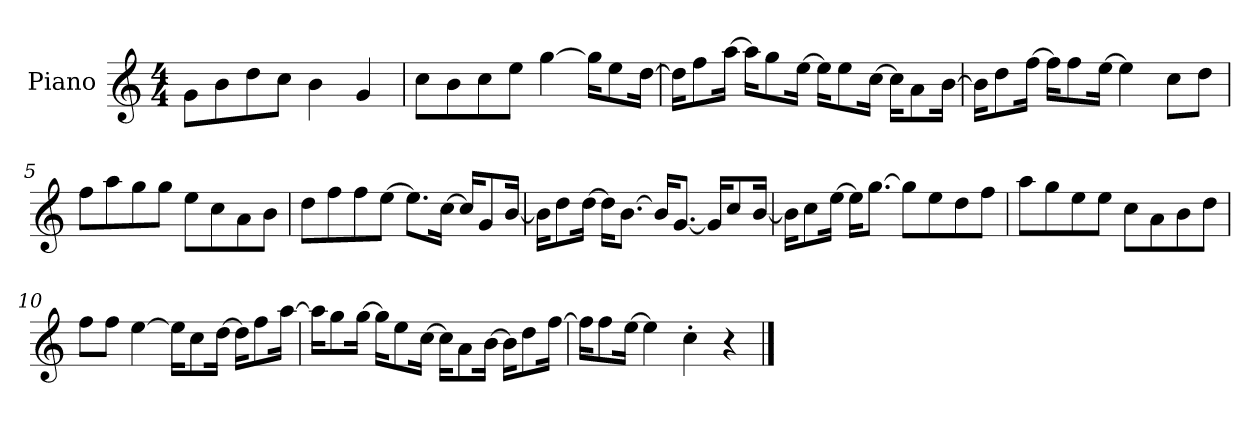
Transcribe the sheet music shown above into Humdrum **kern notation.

**kern
*part1
*staff1
*I"Piano
*I'P-no
*clefG2
*k[]
*M4/4
*MM90
=1
8g\L
8b\
8dd\
8cc\J
4b\
4g/
=2
8cc\L
8b\
8cc\
8ee\J
[4gg\
16gg\KL]
8ee\
[16dd\Jk
=3
16dd\KL]
8ff\
[16aa\Jk
16aa\KL]
8gg\
[16ee\Jk
16ee\KL]
8ee\
[16cc\Jk
16cc\KL]
8a\
[16b\Jk
=4
16b\KL]
8dd\
[16ff\Jk
16ff\KL]
8ff\
[16ee\Jk
4ee\]
8cc\L
8dd\J
!!LO:LB:g=z
=5
8ff\L
8aa\
8gg\
8gg\J
8ee\L
8cc\
8a\
8b\J
=6
8dd\L
8ff\
8ff\
[8ee\J
8.ee\L]
[16cc\Jk
16cc/KL]
8g/
[16b/Jk
=7
16b\KL]
8dd\
[16dd\Jk
16dd\KL]
[8.b\J
16b/KL]
[8.g/J
16g/KL]
8cc/
[16b/Jk
=8
16b\KL]
8cc\
[16ee\Jk
16ee\KL]
[8.gg\J
8gg\L]
8ee\
8dd\
8ff\J
!!LO:LB:g=z
=9
8aa\L
8gg\
8ee\
8ee\J
8cc\L
8a\
8b\
8dd\J
=10
8ff\L
8ff\J
[4ee\
16ee\KL]
8cc\
[16dd\Jk
16dd\KL]
8ff\
[16aa\Jk
=11
16aa\KL]
8gg\
[16gg\Jk
16gg\KL]
8ee\
[16cc\Jk
16cc\KL]
8a\
[16b\Jk
16b\KL]
8dd\
[16ff\Jk
=12
16ff\KL]
8ff\
[16ee\Jk
4ee\]
4cc'\
4r
==
*-
